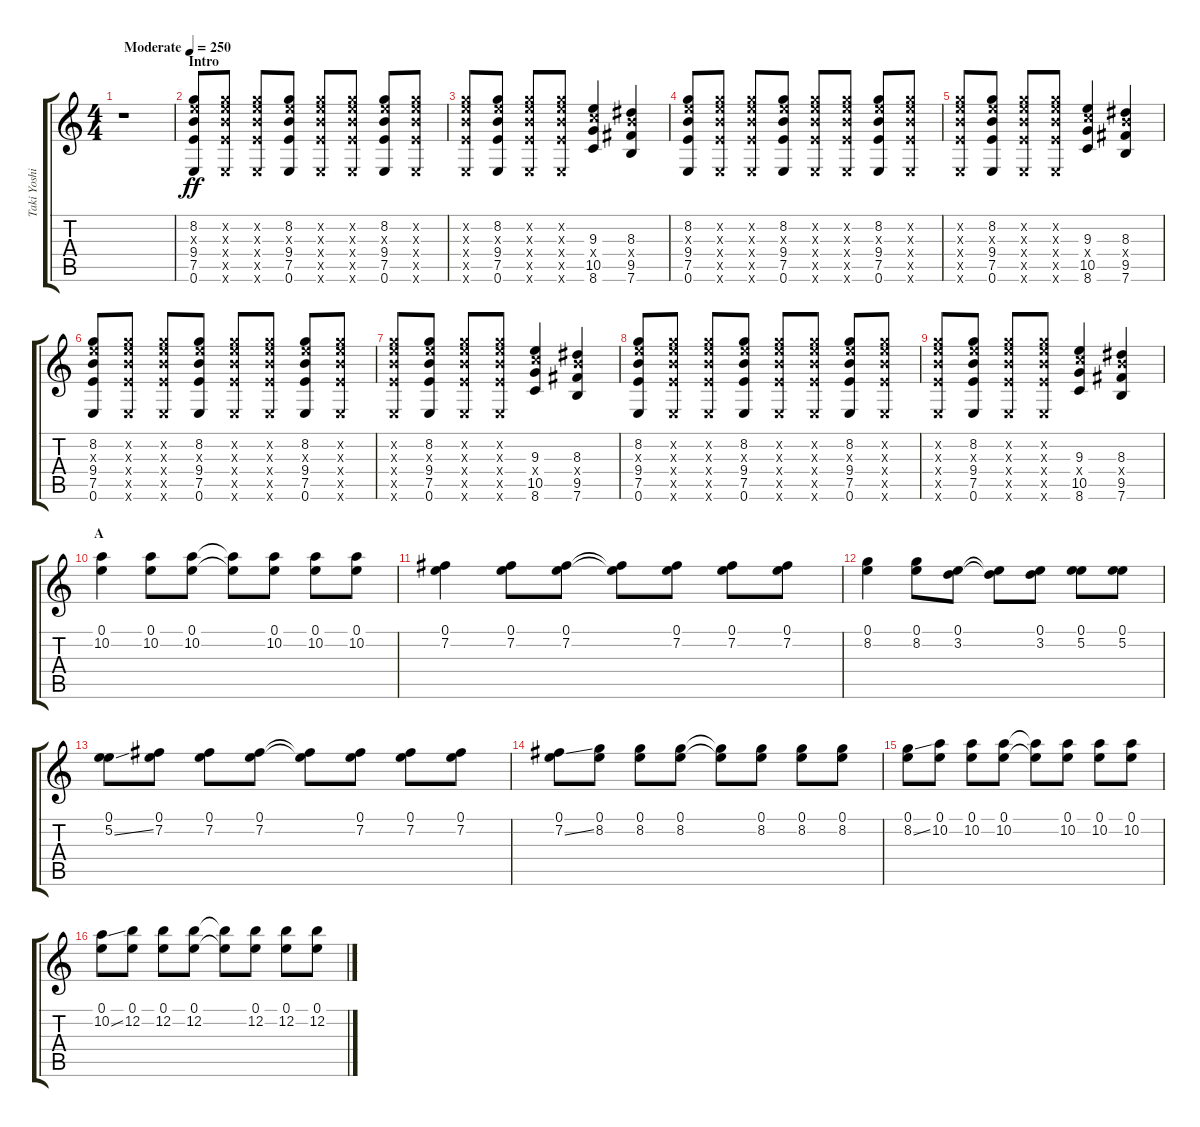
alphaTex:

\track ("Taki Yoshimitsu-E.GUITAR I" "Taki Yoshi") {instrument distortionguitar}
\staff {score tabs}
\tuning (E4 B3 G3 D3 A2 E2) {hide}
\ts (4 4)
\tempo (250 "Moderate")
\clef g2
\ks c
r.1{dy ff instrument distortionguitar} |
\section ("" "Intro")
(8.2 9.3{x} 9.4 7.5 0.6).8 (8.2{x} 9.3{x} 9.4{x} 7.5{x} 0.6{x}).8 (8.2{x} 9.3{x} 9.4{x} 7.5{x} 0.6{x}).8 (8.2 9.3{x} 9.4 7.5 0.6).8 (8.2{x} 9.3{x} 9.4{x} 7.5{x} 0.6{x}).8 (8.2{x} 9.3{x} 9.4{x} 7.5{x} 0.6{x}).8 (8.2 9.3{x} 9.4 7.5 0.6).8 (8.2{x} 9.3{x} 9.4{x} 7.5{x} 0.6{x}).8 |
(8.2{x} 9.3{x} 9.4{x} 7.5{x} 0.6{x}).8 (8.2 9.3{x} 9.4 7.5 0.6).8 (8.2{x} 9.3{x} 9.4{x} 7.5{x} 0.6{x}).8 (8.2{x} 9.3{x} 9.4{x} 7.5{x} 0.6{x}).8 (9.3 10.4{x} 10.5 8.6).4 (8.3 9.4{x} 9.5 7.6).4 |
(8.2 9.3{x} 9.4 7.5 0.6).8 (8.2{x} 9.3{x} 9.4{x} 7.5{x} 0.6{x}).8 (8.2{x} 9.3{x} 9.4{x} 7.5{x} 0.6{x}).8 (8.2 9.3{x} 9.4 7.5 0.6).8 (8.2{x} 9.3{x} 9.4{x} 7.5{x} 0.6{x}).8 (8.2{x} 9.3{x} 9.4{x} 7.5{x} 0.6{x}).8 (8.2 9.3{x} 9.4 7.5 0.6).8 (8.2{x} 9.3{x} 9.4{x} 7.5{x} 0.6{x}).8 |
(8.2{x} 9.3{x} 9.4{x} 7.5{x} 0.6{x}).8 (8.2 9.3{x} 9.4 7.5 0.6).8 (8.2{x} 9.3{x} 9.4{x} 7.5{x} 0.6{x}).8 (8.2{x} 9.3{x} 9.4{x} 7.5{x} 0.6{x}).8 (9.3 10.4{x} 10.5 8.6).4 (8.3 9.4{x} 9.5 7.6).4 |
(8.2 9.3{x} 9.4 7.5 0.6).8 (8.2{x} 9.3{x} 9.4{x} 7.5{x} 0.6{x}).8 (8.2{x} 9.3{x} 9.4{x} 7.5{x} 0.6{x}).8 (8.2 9.3{x} 9.4 7.5 0.6).8 (8.2{x} 9.3{x} 9.4{x} 7.5{x} 0.6{x}).8 (8.2{x} 9.3{x} 9.4{x} 7.5{x} 0.6{x}).8 (8.2 9.3{x} 9.4 7.5 0.6).8 (8.2{x} 9.3{x} 9.4{x} 7.5{x} 0.6{x}).8 |
(8.2{x} 9.3{x} 9.4{x} 7.5{x} 0.6{x}).8 (8.2 9.3{x} 9.4 7.5 0.6).8 (8.2{x} 9.3{x} 9.4{x} 7.5{x} 0.6{x}).8 (8.2{x} 9.3{x} 9.4{x} 7.5{x} 0.6{x}).8 (9.3 10.4{x} 10.5 8.6).4 (8.3 9.4{x} 9.5 7.6).4 |
(8.2 9.3{x} 9.4 7.5 0.6).8 (8.2{x} 9.3{x} 9.4{x} 7.5{x} 0.6{x}).8 (8.2{x} 9.3{x} 9.4{x} 7.5{x} 0.6{x}).8 (8.2 9.3{x} 9.4 7.5 0.6).8 (8.2{x} 9.3{x} 9.4{x} 7.5{x} 0.6{x}).8 (8.2{x} 9.3{x} 9.4{x} 7.5{x} 0.6{x}).8 (8.2 9.3{x} 9.4 7.5 0.6).8 (8.2{x} 9.3{x} 9.4{x} 7.5{x} 0.6{x}).8 |
(8.2{x} 9.3{x} 9.4{x} 7.5{x} 0.6{x}).8 (8.2 9.3{x} 9.4 7.5 0.6).8 (8.2{x} 9.3{x} 9.4{x} 7.5{x} 0.6{x}).8 (8.2{x} 9.3{x} 9.4{x} 7.5{x} 0.6{x}).8 (9.3 10.4{x} 10.5 8.6).4 (8.3 9.4{x} 9.5 7.6).4 |
\section ("" "A")
(0.1 10.2).4 (0.1 10.2).8 (0.1 10.2).8 (0.1{t} 10.2{t}).8 (0.1 10.2).8 (0.1 10.2).8 (0.1 10.2).8 |
(0.1 7.2).4 (0.1 7.2).8 (0.1 7.2).8 (0.1{t} 7.2{t}).8 (0.1 7.2).8 (0.1 7.2).8 (0.1 7.2).8 |
(0.1 8.2).4 (0.1 8.2).8 (0.1 3.2).8 (0.1{t} 3.2{t}).8 (0.1 3.2).8 (0.1 5.2).8 (0.1 5.2).8 |
(0.1 5.2{ss}).8 (0.1 7.2).8 (0.1 7.2).8 (0.1 7.2).8 (0.1{t} 7.2{t}).8 (0.1 7.2).8 (0.1 7.2).8 (0.1 7.2).8 |
(0.1 7.2{ss}).8 (0.1 8.2).8 (0.1 8.2).8 (0.1 8.2).8 (0.1{t} 8.2{t}).8 (0.1 8.2).8 (0.1 8.2).8 (0.1 8.2).8 |
(0.1 8.2{ss}).8 (0.1 10.2).8 (0.1 10.2).8 (0.1 10.2).8 (0.1{t} 10.2{t}).8 (0.1 10.2).8 (0.1 10.2).8 (0.1 10.2).8 |
(0.1 10.2{ss}).8 (0.1 12.2).8 (0.1 12.2).8 (0.1 12.2).8 (0.1{t} 12.2{t}).8 (0.1 12.2).8 (0.1 12.2).8 (0.1 12.2).8
